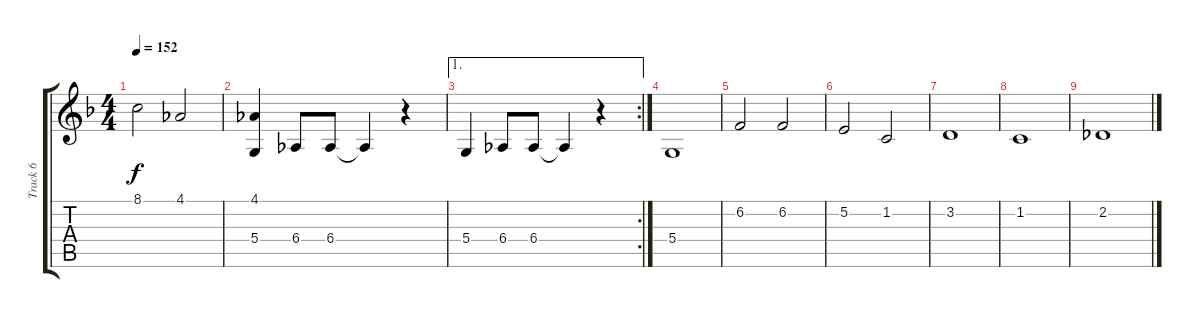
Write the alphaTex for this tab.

\track ("Track 6" "Track 6") {instrument oboe}
\staff {score tabs}
\tuning (E4 B3 G3 D3 A2 E2) {hide}
\ts (4 4)
\tempo 152
\clef g2
\ks f
8.1.2{dy f} 4.1.2 |
(4.1 5.4).4 6.4.8 6.4.8 6.4{t}.4 r.4 |
\ae 1
\rc 2
5.4.4 6.4.8 6.4.8 6.4{t}.4 r.4 |
5.4.1 |
6.2.2 6.2.2 |
5.2.2 1.2.2 |
3.2.1 |
1.2.1 |
2.2.1
